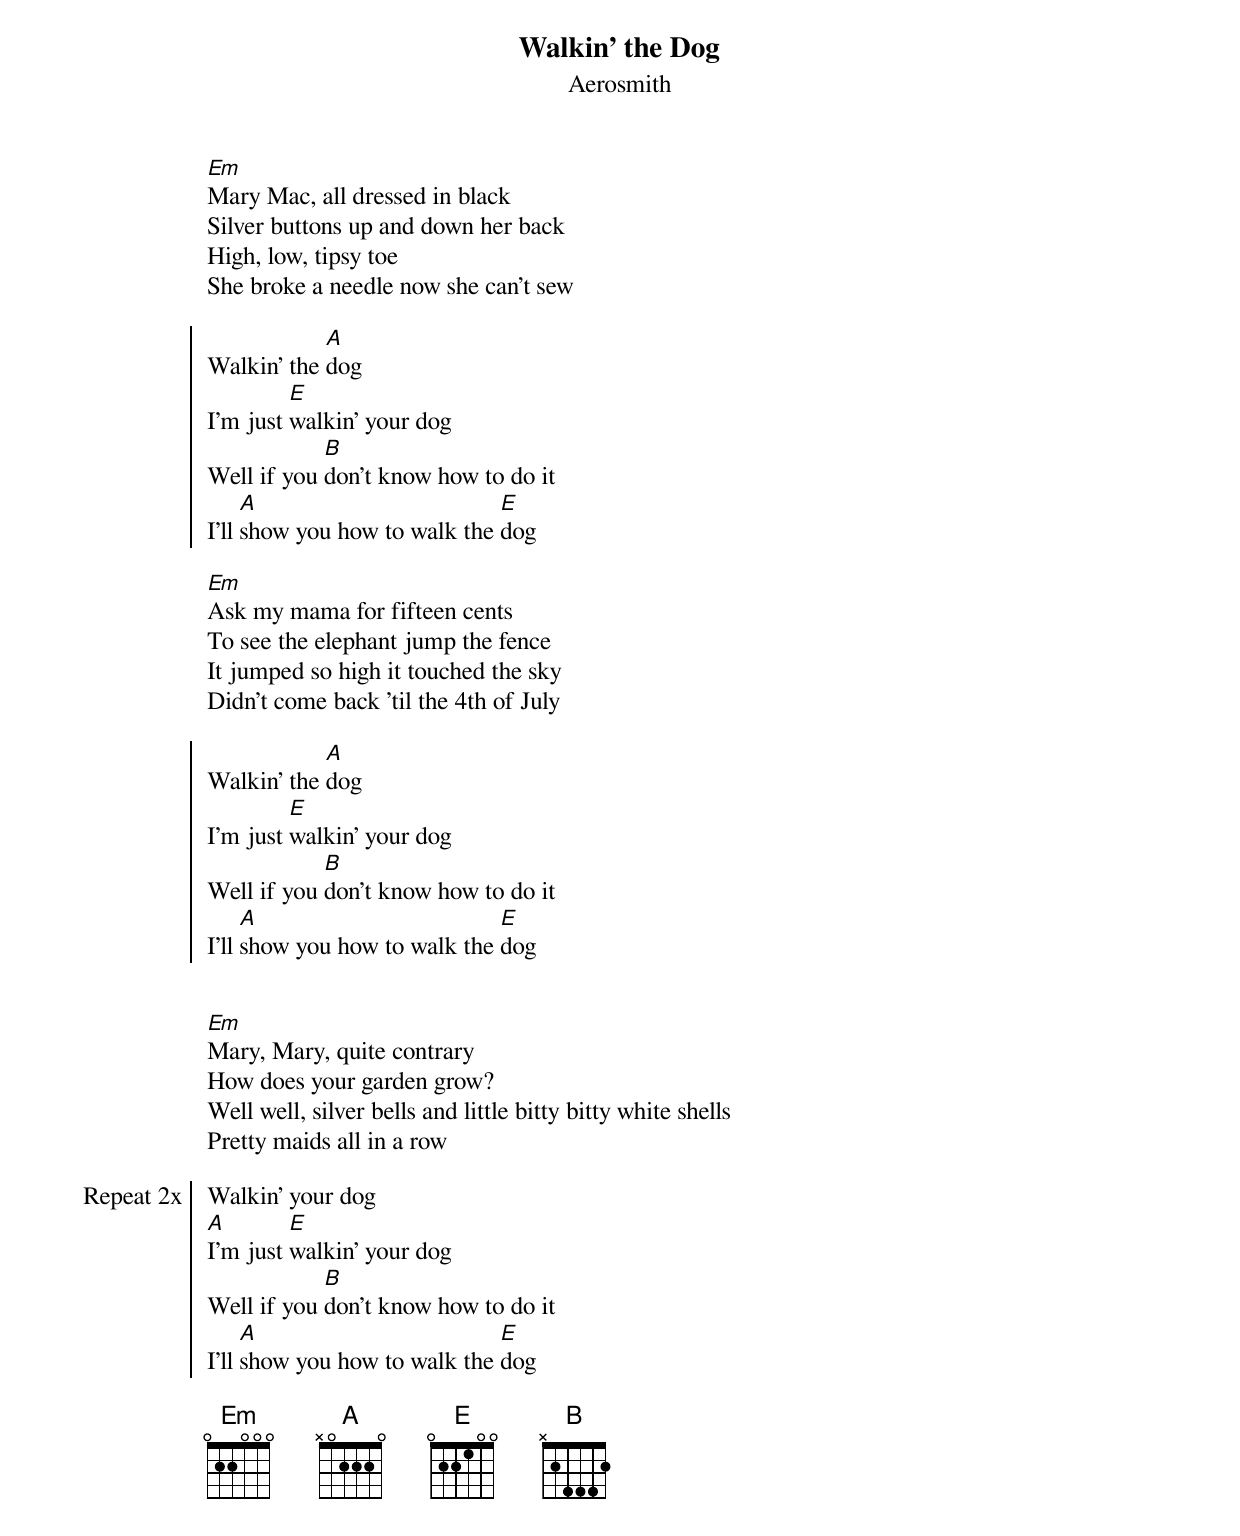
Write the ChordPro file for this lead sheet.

{t: Walkin' the Dog}
{st: Aerosmith}
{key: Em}

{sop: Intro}
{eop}

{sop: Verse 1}
[Em]Mary Mac, all dressed in black
Silver buttons up and down her back
High, low, tipsy toe
She broke a needle now she can't sew
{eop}

{soc}
Walkin' the [A]dog
I'm just [E]walkin' your dog
Well if you [B]don't know how to do it
I'll [A]show you how to walk the [E]dog
{eoc}

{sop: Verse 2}
[Em]Ask my mama for fifteen cents
To see the elephant jump the fence
It jumped so high it touched the sky
Didn't come back 'til the 4th of July
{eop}

{soc}
Walkin' the [A]dog
I'm just [E]walkin' your dog
Well if you [B]don't know how to do it
I'll [A]show you how to walk the [E]dog
{eoc}

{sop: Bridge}
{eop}

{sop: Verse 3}
[Em]Mary, Mary, quite contrary
How does your garden grow?
Well well, silver bells and little bitty bitty white shells
Pretty maids all in a row
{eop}

{soc Repeat 2x}
Walkin' your dog
[A]I'm just [E]walkin' your dog
Well if you [B]don't know how to do it
I'll [A]show you how to walk the [E]dog
{eoc}

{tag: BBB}
